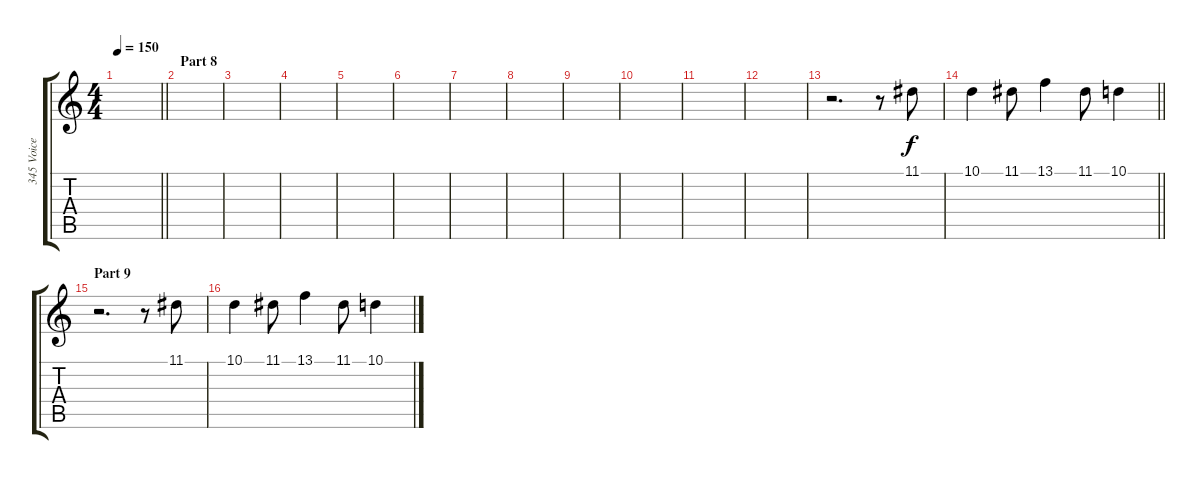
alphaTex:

\track ("345 Voice" "345 Voice") {instrument lead6voice}
\staff {score tabs}
\tuning (E4 B3 G3 D3 A2 E2) {hide}
\ts (4 4)
\tempo 150
\clef g2
\barLineRight lightlight
\ks c
|
\section ("" "Part 8")
|
|
|
|
|
|
|
|
|
|
|
r.2{d} r.8 11.1.8 |
\barLineRight lightlight
10.1.4 11.1.8 13.1.4 11.1.8 10.1.4 |
\section ("" "Part 9")
r.2{d} r.8 11.1.8 |
10.1.4 11.1.8 13.1.4 11.1.8 10.1.4
